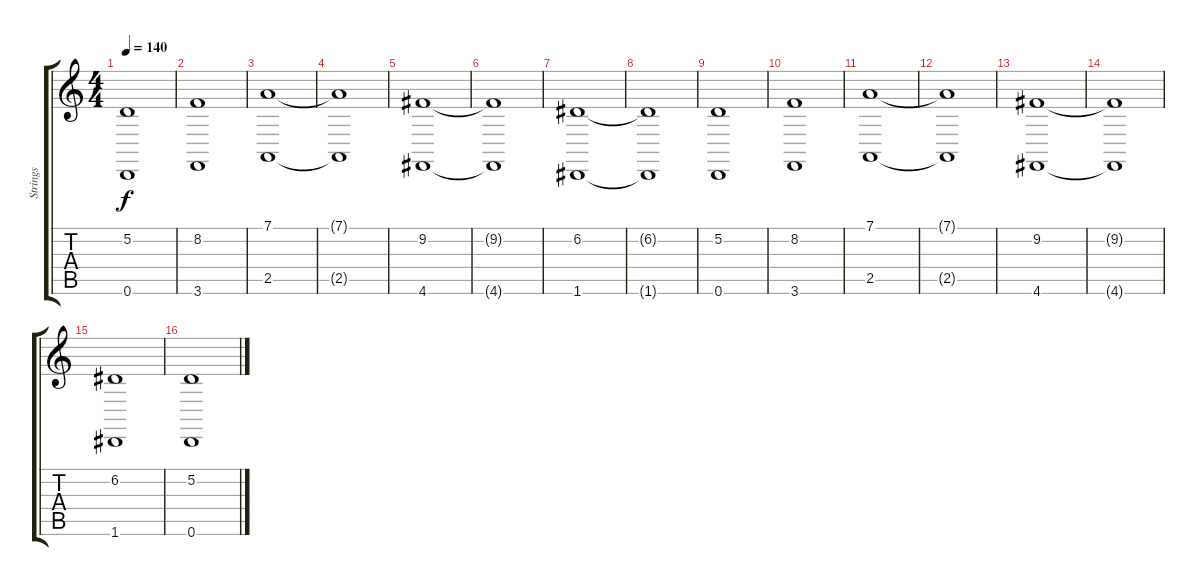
\track ("Strings" "Strings") {instrument stringensemble1}
\staff {score tabs}
\tuning (D4 A3 F3 C3 G2 D2) {hide}
\ts (4 4)
\tempo 140
\clef g2
\ks c
(5.2 0.6).1{dy f} |
(8.2 3.6).1 |
(7.1 2.5).1 |
(7.1{t} 2.5{t}).1 |
(9.2 4.6).1 |
(9.2{t} 4.6{t}).1 |
(6.2 1.6).1 |
(6.2{t} 1.6{t}).1 |
(5.2 0.6).1 |
(8.2 3.6).1 |
(7.1 2.5).1 |
(7.1{t} 2.5{t}).1 |
(9.2 4.6).1 |
(9.2{t} 4.6{t}).1 |
(6.2 1.6).1 |
(5.2 0.6).1
